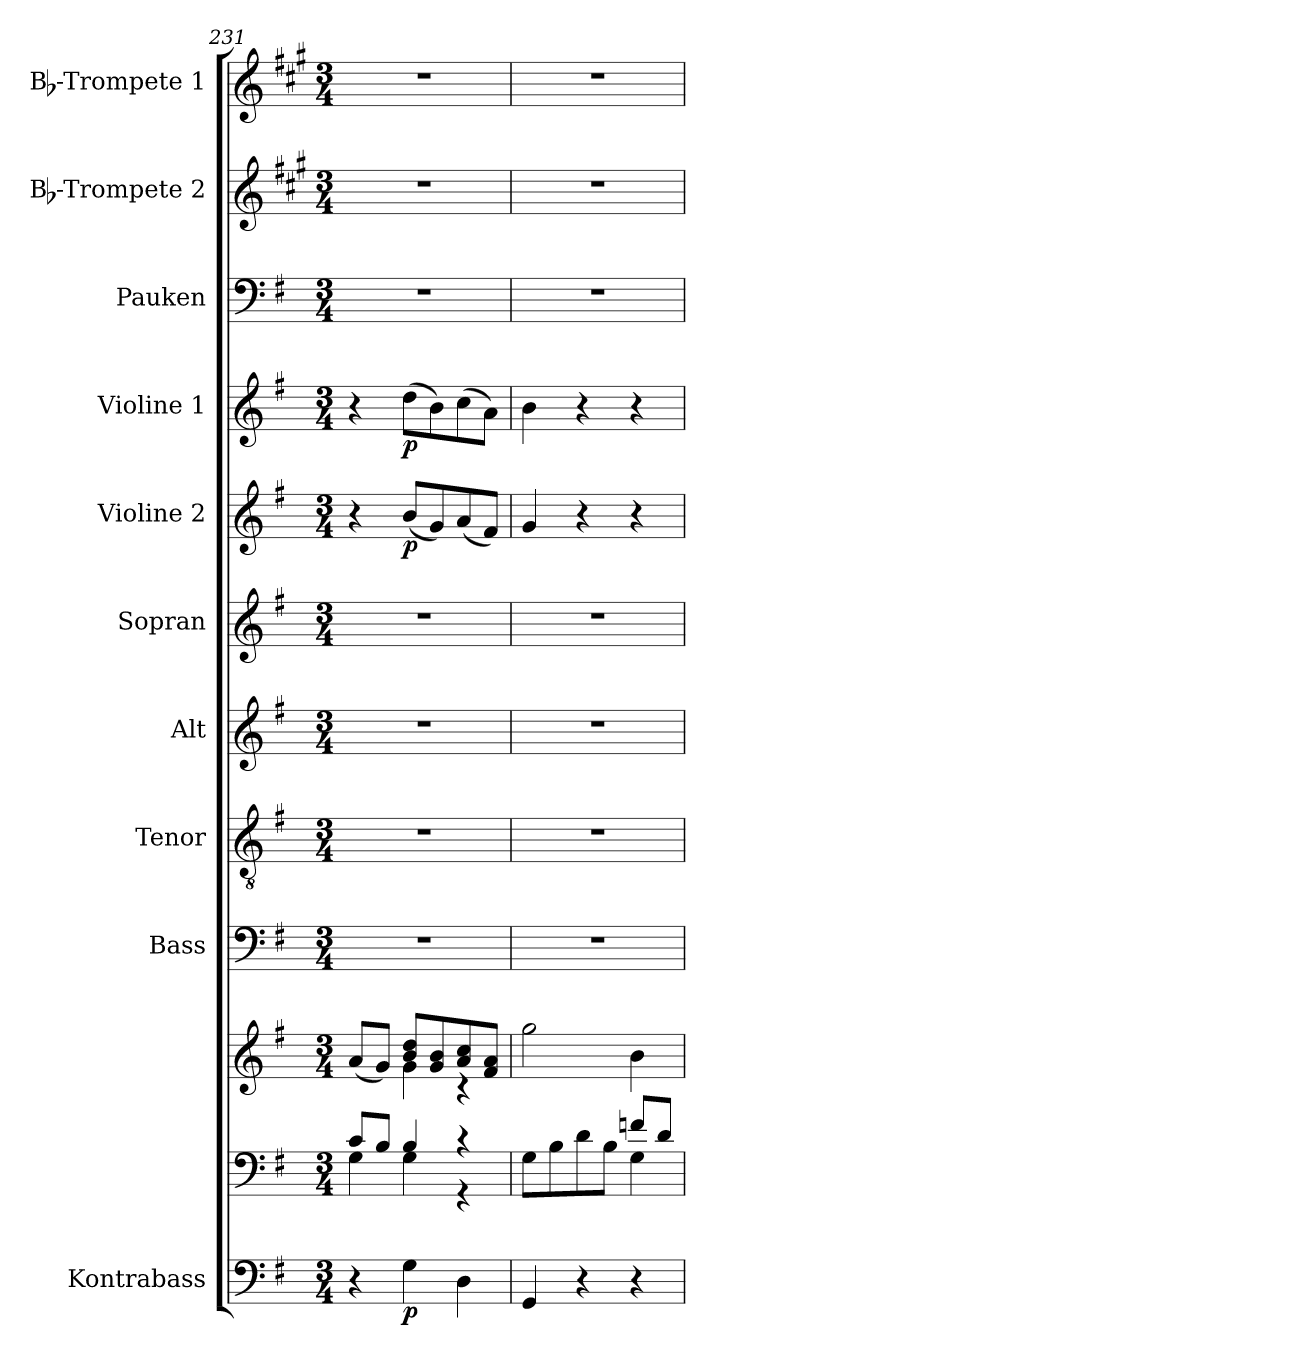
**kern	**dynam	**kern	**kern	**kern	**kern	**kern	**kern	**kern	**dynam	**kern	**dynam	**kern	**kern	**kern
*part11	*part11	*part10	*part10	*part9	*part8	*part7	*part6	*part5	*part5	*part4	*part4	*part3	*part2	*part1
*staff12	*staff12	*staff11	*staff10	*staff9	*staff8	*staff7	*staff6	*staff5	*staff5	*staff4	*staff4	*staff3	*staff2	*staff1
*I"Kontrabass	*	*	*	*I"Bass	*I"Tenor	*I"Alt	*I"Sopran	*I"Violine 2	*	*I"Violine 1	*	*I"Pauken	*I"Bb-Trompete 2	*I"Bb-Trompete 1
*I'Kb.	*	*	*	*I'B.	*I'T.	*I'A.	*I'S.	*I'Vl. 2	*	*I'Vl. 1	*	*I'Pk.	*I'Bb Trp. 2	*I'Bb Trp. 1
*clefF4	*	*clefF4	*clefG2	*clefF4	*clefGv2	*clefG2	*clefG2	*clefG2	*	*clefG2	*	*clefF4	*clefG2	*clefG2
*ITrd7c12	*	*	*	*	*	*	*	*	*	*	*	*	*ITrd1c2	*ITrd1c2
*k[f#]	*	*k[f#]	*k[f#]	*k[f#]	*k[f#]	*k[f#]	*k[f#]	*k[f#]	*	*k[f#]	*	*k[f#]	*k[f#]	*k[f#]
*G:	*	*G:	*G:	*G:	*G:	*G:	*G:	*G:	*	*G:	*	*G:	*G:	*G:
*M3/4	*	*M3/4	*M3/4	*M3/4	*M3/4	*M3/4	*M3/4	*M3/4	*	*M3/4	*	*M3/4	*M3/4	*M3/4
=231	=231	=231	=231	=231	=231	=231	=231	=231	=231	=231	=231	=231	=231	=231
*	*	*^	*^	*	*	*	*	*	*	*	*	*	*	*
4r	.	8c/L	4G\	(<8a/L	4ryy	2.r	2.r	2.r	2.r	4r	.	4r	.	2.r	2.r	2.r
.	.	8B/J	.	8g/J)	.	.	.	.	.	.	.	.	.	.	.	.
!	!LO:DY:b	!	!	!	!	!	!	!	!	!	!LO:DY:b	!	!LO:DY:b	!	!	!
4GG\	p	4B/	4G\	4g\	8b!/ 8dd!/L	.	.	.	.	(<8b/L	p	(>8dd\L	p	.	.	.
.	.	.	.	.	8g/ 8b/	.	.	.	.	8g/)	.	8b\)	.	.	.	.
4DD\	.	4r	4r	4rB	8a!/ 8cc!/	.	.	.	.	(<8a/	.	(>8cc\	.	.	.	.
.	.	.	.	.	8f#!/ 8a!/J	.	.	.	.	8f#/J)	.	8a\J)	.	.	.	.
*	*	*	*	*v	*v	*	*	*	*	*	*	*	*	*	*	*
=232	=232	=232	=232	=232	=232	=232	=232	=232	=232	=232	=232	=232	=232	=232	=232
4GGG/	.	8G\L	2ryy	2gg\	2.r	2.r	2.r	2.r	4g/	.	4b\	.	2.r	2.r	2.r
.	.	8B\	.	.	.	.	.	.	.	.	.	.	.	.	.
4r	.	8d\	.	.	.	.	.	.	4r	.	4r	.	.	.	.
.	.	8B\J	.	.	.	.	.	.	.	.	.	.	.	.	.
4r	.	8fn/L	4G\	4b\	.	.	.	.	4r	.	4r	.	.	.	.
.	.	8d/J	.	.	.	.	.	.	.	.	.	.	.	.	.
*	*	*v	*v	*	*	*	*	*	*	*	*	*	*	*	*
=	=	=	=	=	=	=	=	=	=	=	=	=	=	=
*-	*-	*-	*-	*-	*-	*-	*-	*-	*-	*-	*-	*-	*-	*-
